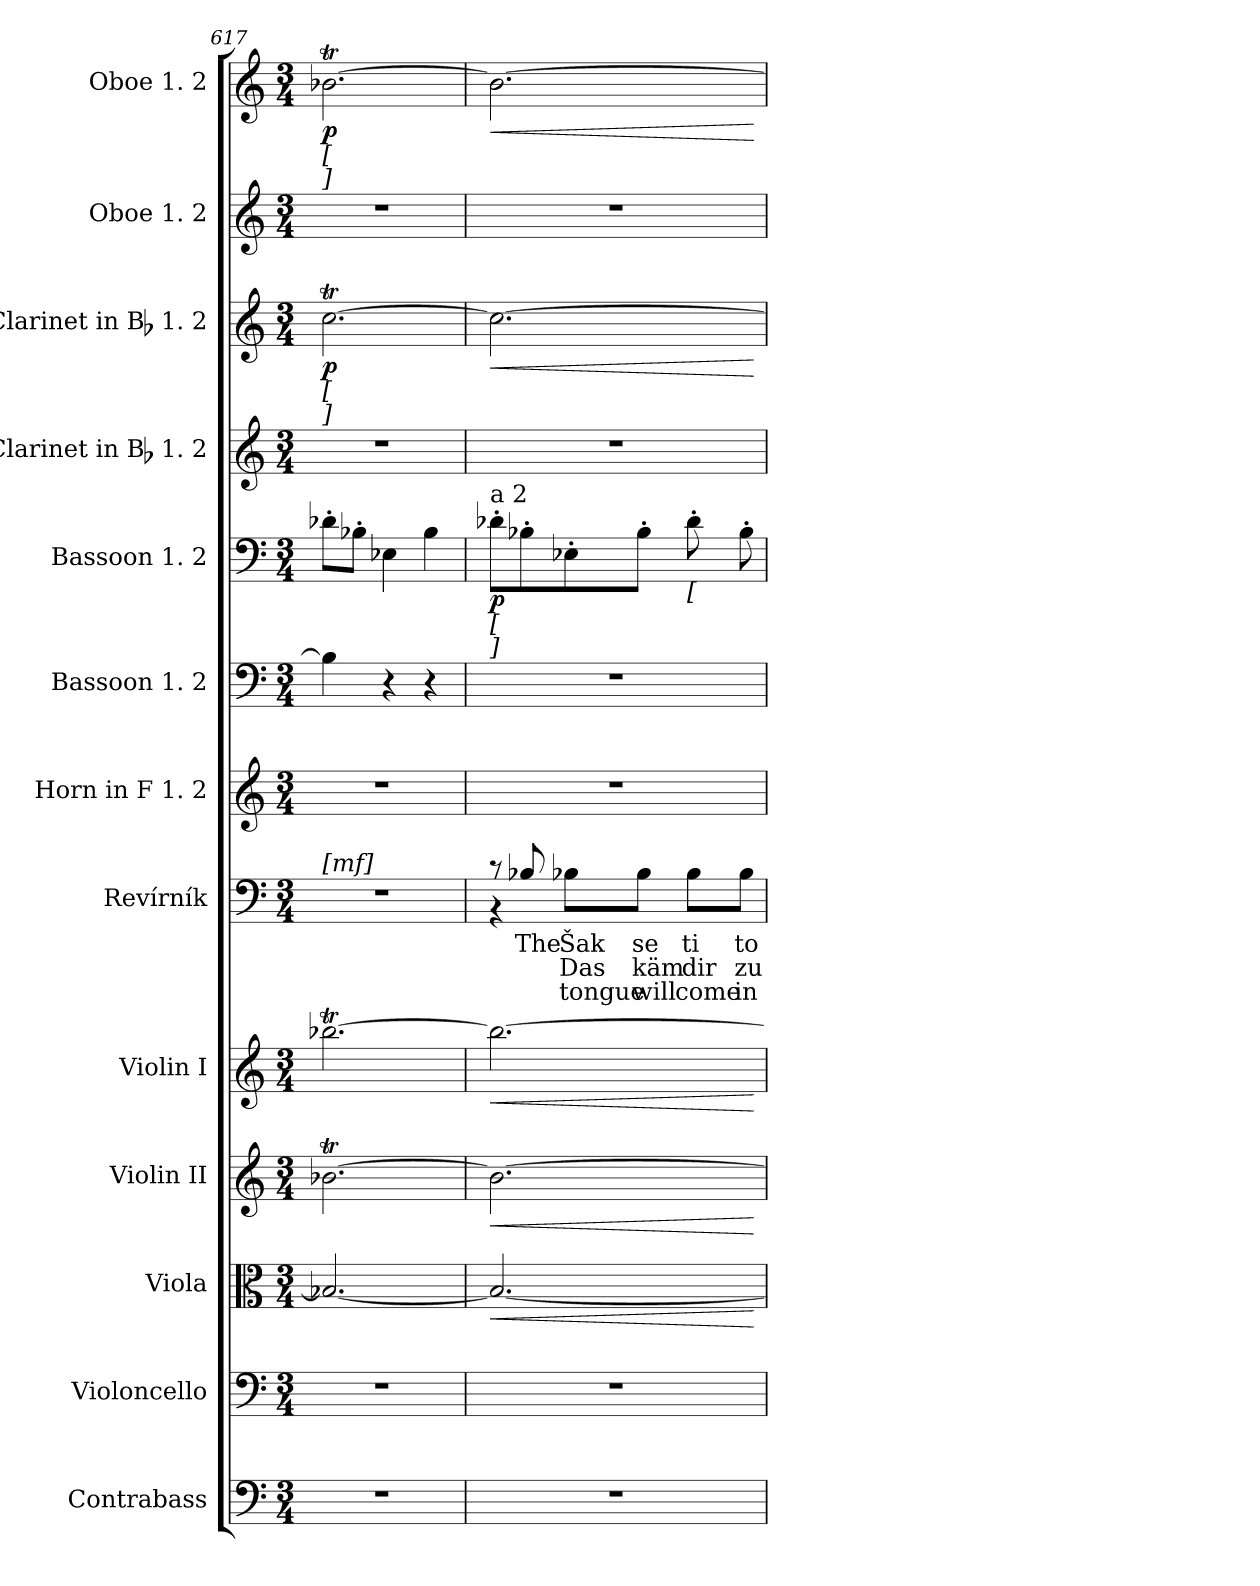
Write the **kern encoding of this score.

**kern	**kern	**kern	**dynam	**kern	**dynam	**kern	**dynam	**kern	**text	**text	**text	**kern	**kern	**kern	**dynam	**kern	**kern	**dynam	**kern	**kern	**dynam
*part13	*part12	*part11	*part11	*part10	*part10	*part9	*part9	*part8	*part8	*part8	*part8	*part7	*part6	*part5	*part5	*part4	*part3	*part3	*part2	*part1	*part1
*staff13	*staff12	*staff11	*staff11	*staff10	*staff10	*staff9	*staff9	*staff8	*staff8	*staff8	*staff8	*staff7	*staff6	*staff5	*staff5	*staff4	*staff3	*staff3	*staff2	*staff1	*staff1
*I"Contrabass	*I"Violoncello	*I"Viola	*	*I"Violin II	*	*I"Violin I	*	*I"Revírník	*	*	*	*I"Horn in F 1. 2	*I"Bassoon 1. 2	*I"Bassoon 1. 2	*	*I"Clarinet in Bb 1. 2	*I"Clarinet in Bb 1. 2	*	*I"Oboe 1. 2	*I"Oboe 1. 2	*
*I'Cb.	*I'Vc.	*I'Vla.	*	*I'Vln. II	*	*I'Vln. I	*	*I'Rv.	*	*	*	*I'Hn.	*I'Bsn.	*I'Bsn.	*	*I'Cl.	*I'Cl.	*	*I'Ob.	*I'Ob.	*
*clefF4	*clefF4	*clefC3	*	*clefG2	*	*clefG2	*	*clefF4	*	*	*	*clefG2	*clefF4	*clefF4	*	*clefG2	*clefG2	*	*clefG2	*clefG2	*
*ITrd7c12	*	*	*	*	*	*	*	*	*	*	*	*ITrd4c7	*	*	*	*ITrd1c2	*ITrd1c2	*	*	*	*
*k[]	*k[]	*k[]	*	*k[]	*	*k[]	*	*k[]	*	*	*	*k[b-]	*k[]	*k[]	*	*k[b-e-]	*k[b-e-]	*	*k[]	*k[]	*
*M3/4	*M3/4	*M3/4	*	*M3/4	*	*M3/4	*	*M3/4	*	*	*	*M3/4	*M3/4	*M3/4	*	*M3/4	*M3/4	*	*M3/4	*M3/4	*
=617	=617	=617	=617	=617	=617	=617	=617	=617	=617	=617	=617	=617	=617	=617	=617	=617	=617	=617	=617	=617	=617
!	!	!	!	!	!	!	!	!	!	!	!	!	!	!	!	!	!	!	!	!LO:TX:b:i:t=[	!
!	!	!	!	!	!	!	!	!	!	!	!	!	!	!	!	!	!	!	!	!LO:TX:b:i:t=]	!
!	!	!	!	!	!	!	!	!	!	!	!	!	!	!	!	!	!LO:TX:b:i:t=[	!	!	!	!
!	!	!	!	!	!	!	!	!	!	!	!	!	!	!	!	!	!LO:TX:b:i:t=]	!	!	!	!
!	!	!	!	!	!	!	!	!LO:TX:a:t=[mf]	!	!	!	!	!	!	!	!	!	!	!	!	!
!LO:N:vis=1	!LO:N:vis=1	!	!	!	!	!	!	!LO:N:vis=1	!	!	!	!LO:N:vis=1	!	!	!	!LO:N:vis=1	!	!	!LO:N:vis=1	!	!
2.r	2.r	2.B-Xi/_<	.	[>2.b-XTi\	.	[>2.bb-XTi\	.	2.r	.	.	.	2.r	4B-i\]	8d-X'i\L	.	2.r	[>2.b-Ti\	p	2.r	[>2.b-XTi\	p
.	.	.	.	.	.	.	.	.	.	.	.	.	.	8B-X'i\J	.	.	.	.	.	.	.
.	.	.	.	.	.	.	.	.	.	.	.	.	4r	4E-Xi\	.	.	.	.	.	.	.
.	.	.	.	.	.	.	.	.	.	.	.	.	4r	4B-i\	.	.	.	.	.	.	.
=618	=618	=618	=618	=618	=618	=618	=618	=618	=618	=618	=618	=618	=618	=618	=618	=618	=618	=618	=618	=618	=618
!	!	!	!	!	!	!	!	!	!	!	!	!	!	!LO:TX:a:t=a 2	!	!	!	!	!	!	!
!	!	!	!	!	!	!	!	!	!	!	!	!	!	!LO:TX:b:i:t=[	!	!	!	!	!	!	!
!	!	!	!	!	!	!	!	!	!	!	!	!	!	!LO:TX:b:i:t=]	!	!	!	!	!	!	!
!LO:N:vis=1	!LO:N:vis=1	!	!LO:HP:b	!	!LO:HP:b	!	!LO:HP:b	!	!	!	!	!LO:N:vis=1	!LO:N:vis=1	!	!	!LO:N:vis=1	!	!LO:HP:b	!LO:N:vis=1	!	!LO:HP:b
*	*	*	*	*	*	*	*	*^	*	*	*	*	*	*	*	*	*	*	*	*	*
2.r	2.r	2.B-i/_<	<	2.b-i\_>	<	2.bb-i\_>	<	8r	4r	.	.	.	2.r	2.r	8d-X'i\L	p	2.r	2.b-i\_>	<	2.r	2.b-i\_>	<
!	!	!	!	!	!	!	!	!	!	!LO:LY:b:color=#000000	!	!	!	!	!	!	!	!	!	!	!	!
.	.	.	.	.	.	.	.	8B-Xi/	.	The	.	.	.	.	8B-X'i\	.	.	.	.	.	.	.
!	!	!	!	!	!	!	!	!	!	!LO:LY:b:color=#000000	!LO:LY:b:color=#000000	!LO:LY:b:color=#000000	!	!	!	!	!	!	!	!	!	!
.	.	.	.	.	.	.	.	8B-Xi\L	2ryy	Šak	Das	tongue	.	.	8E-X'i\	.	.	.	.	.	.	.
!	!	!	!	!	!	!	!	!	!	!LO:LY:b:color=#000000	!LO:LY:b:color=#000000	!LO:LY:b:color=#000000	!	!	!	!	!	!	!	!	!	!
.	.	.	.	.	.	.	.	8B-i\J	.	se	käm	will	.	.	8B-'i\J	.	.	.	.	.	.	.
!	!	!	!	!	!	!	!	!	!	!	!	!	!	!	!LO:TX:b:i:t=[	!	!	!	!	!	!	!
!	!	!	!	!	!	!	!	!	!	!LO:LY:b:color=#000000	!LO:LY:b:color=#000000	!LO:LY:b:color=#000000	!	!	!	!	!	!	!	!	!	!
.	.	.	.	.	.	.	.	8B-i\L	.	ti	dir	come	.	.	8d-'i\L	.	.	.	.	.	.	.
!	!	!	!	!	!	!	!	!	!	!LO:LY:b:color=#000000	!LO:LY:b:color=#000000	!LO:LY:b:color=#000000	!	!	!	!	!	!	!	!	!	!
.	.	.	.	.	.	.	.	8B-i\J	.	to	zu	in	.	.	8B-'i\	.	.	.	.	.	.	.
*	*	*	*	*	*	*	*	*v	*v	*	*	*	*	*	*	*	*	*	*	*	*	*
.	.	.	[	.	[	.	[	.	.	.	.	.	.	.	.	.	.	[	.	.	[
=	=	=	=	=	=	=	=	=	=	=	=	=	=	=	=	=	=	=	=	=	=
*-	*-	*-	*-	*-	*-	*-	*-	*-	*-	*-	*-	*-	*-	*-	*-	*-	*-	*-	*-	*-	*-
